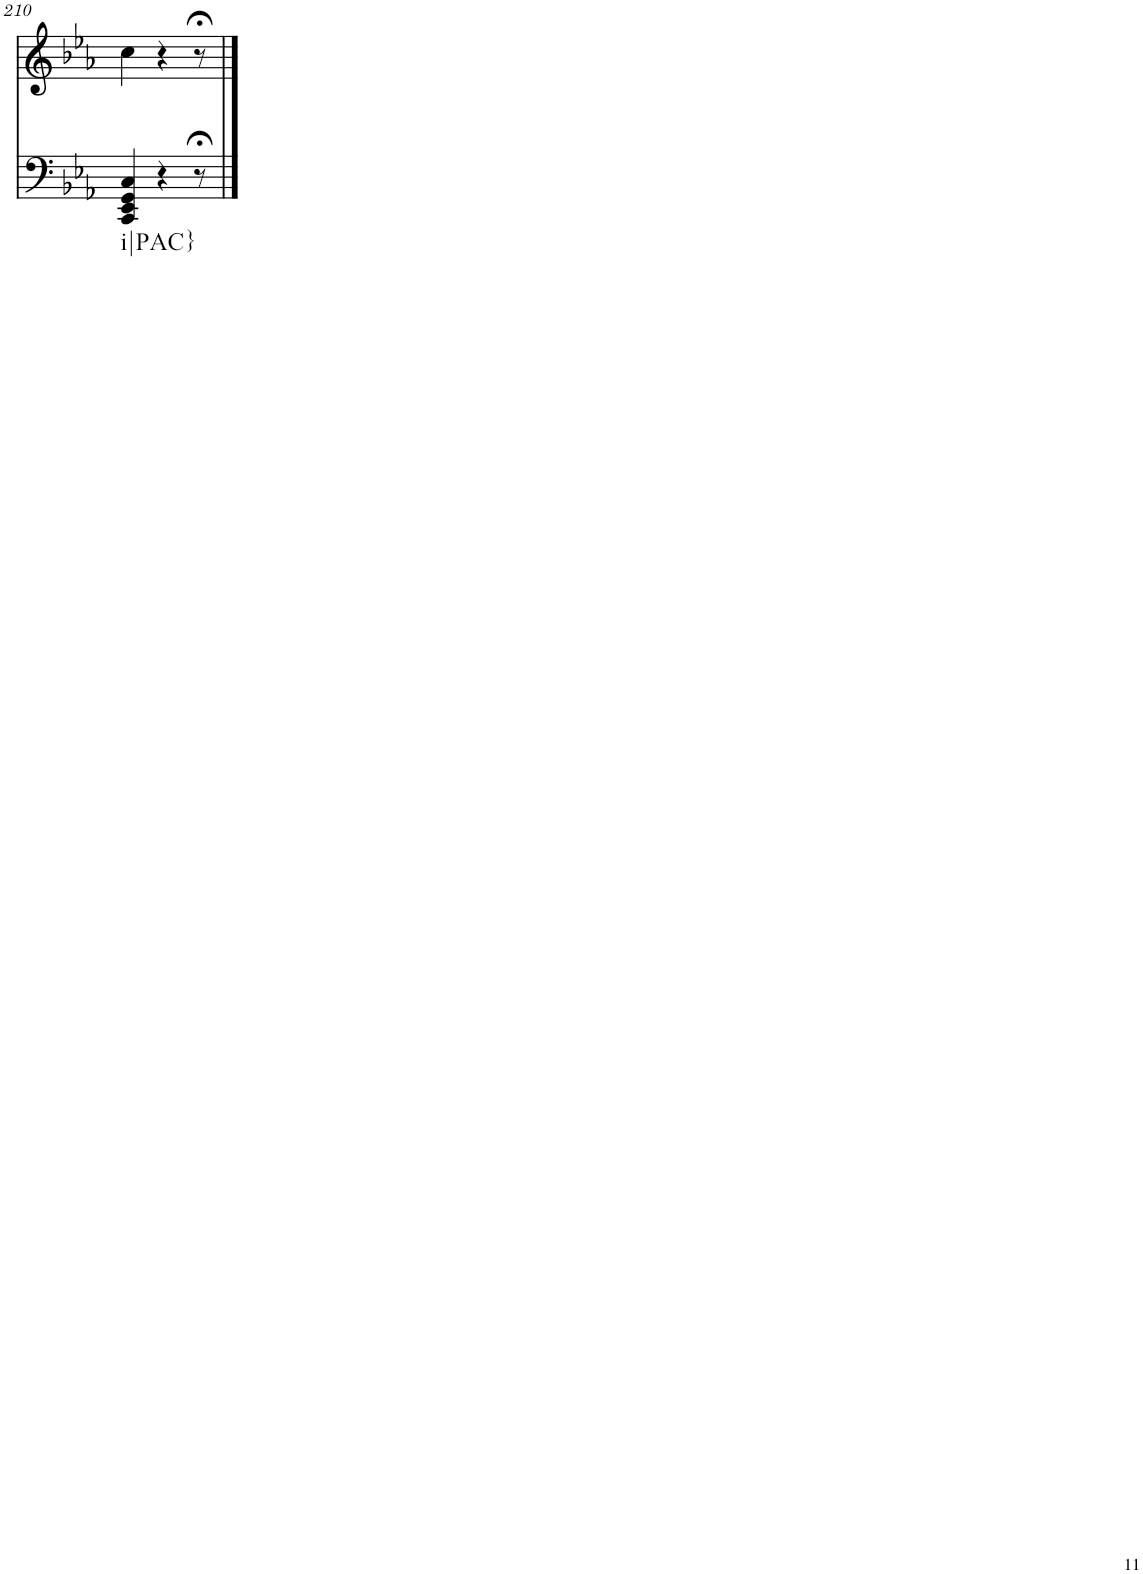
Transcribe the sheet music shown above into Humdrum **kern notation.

**kern	**kern
*part2	*part1
*staff2	*staff1
*I"piano	*I"piano
*I'Pno	*I'Pno
!!LO:PB:g=z
*clefF4	*clefG2
*k[b-e-a-]	*k[b-e-a-]
*c:	*c:
*M2/2	*M2/2
*met(c|)	*met(c|)
=210	=210
!LO:TX:b:t=i|PAC}	!
4CC/ 4EE-/ 4GG/ 4C/	4cc\
4r	4r
8r;<	8r;<
==	==
*-	*-
